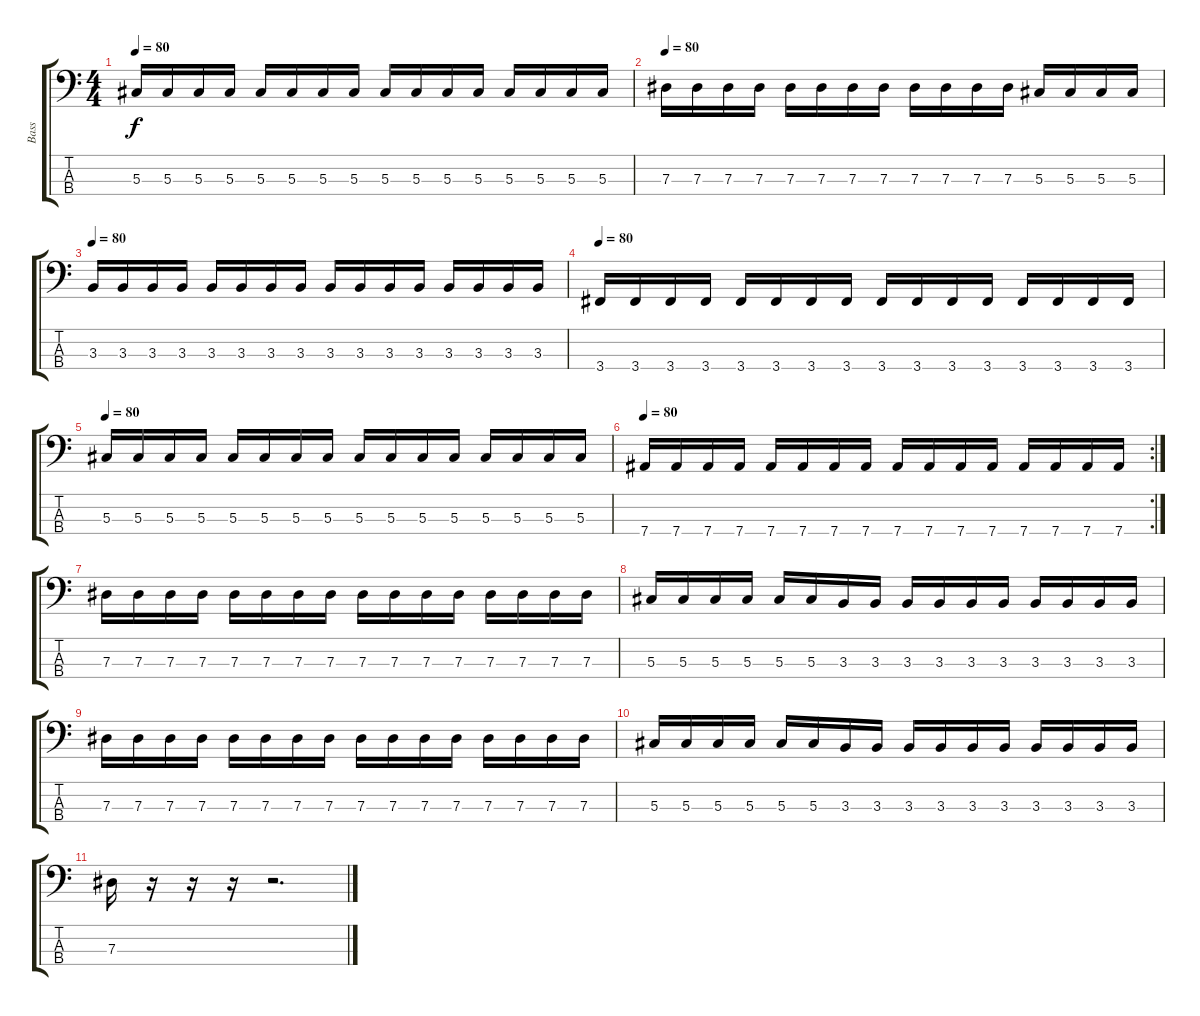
\track ("Bass" "Bass") {instrument electricbasspick}
\staff {score tabs}
\tuning (Gb2 Db2 Ab1 Eb1) {hide}
\ts (4 4)
\tempo 80
\clef f4
\ks c
5.3.16{dy f} 5.3.16 5.3.16 5.3.16 5.3.16 5.3.16 5.3.16 5.3.16 5.3.16 5.3.16 5.3.16 5.3.16 5.3.16 5.3.16 5.3.16 5.3.16 |
\tempo 80
7.3.16 7.3.16 7.3.16 7.3.16 7.3.16 7.3.16 7.3.16 7.3.16 7.3.16 7.3.16 7.3.16 7.3.16 5.3.16 5.3.16 5.3.16 5.3.16 |
\tempo 80
3.3.16 3.3.16 3.3.16 3.3.16 3.3.16 3.3.16 3.3.16 3.3.16 3.3.16 3.3.16 3.3.16 3.3.16 3.3.16 3.3.16 3.3.16 3.3.16 |
\tempo 80
3.4.16 3.4.16 3.4.16 3.4.16 3.4.16 3.4.16 3.4.16 3.4.16 3.4.16 3.4.16 3.4.16 3.4.16 3.4.16 3.4.16 3.4.16 3.4.16 |
\tempo 80
5.3.16 5.3.16 5.3.16 5.3.16 5.3.16 5.3.16 5.3.16 5.3.16 5.3.16 5.3.16 5.3.16 5.3.16 5.3.16 5.3.16 5.3.16 5.3.16 |
\rc 2
\tempo 80
7.4.16 7.4.16 7.4.16 7.4.16 7.4.16 7.4.16 7.4.16 7.4.16 7.4.16 7.4.16 7.4.16 7.4.16 7.4.16 7.4.16 7.4.16 7.4.16 |
7.3.16 7.3.16 7.3.16 7.3.16 7.3.16 7.3.16 7.3.16 7.3.16 7.3.16 7.3.16 7.3.16 7.3.16 7.3.16 7.3.16 7.3.16 7.3.16 |
5.3.16 5.3.16 5.3.16 5.3.16 5.3.16 5.3.16 3.3.16 3.3.16 3.3.16 3.3.16 3.3.16 3.3.16 3.3.16 3.3.16 3.3.16 3.3.16 |
7.3.16 7.3.16 7.3.16 7.3.16 7.3.16 7.3.16 7.3.16 7.3.16 7.3.16 7.3.16 7.3.16 7.3.16 7.3.16 7.3.16 7.3.16 7.3.16 |
5.3.16 5.3.16 5.3.16 5.3.16 5.3.16 5.3.16 3.3.16 3.3.16 3.3.16 3.3.16 3.3.16 3.3.16 3.3.16 3.3.16 3.3.16 3.3.16 |
7.3.16 r.16 r.16 r.16 r.2{d}
